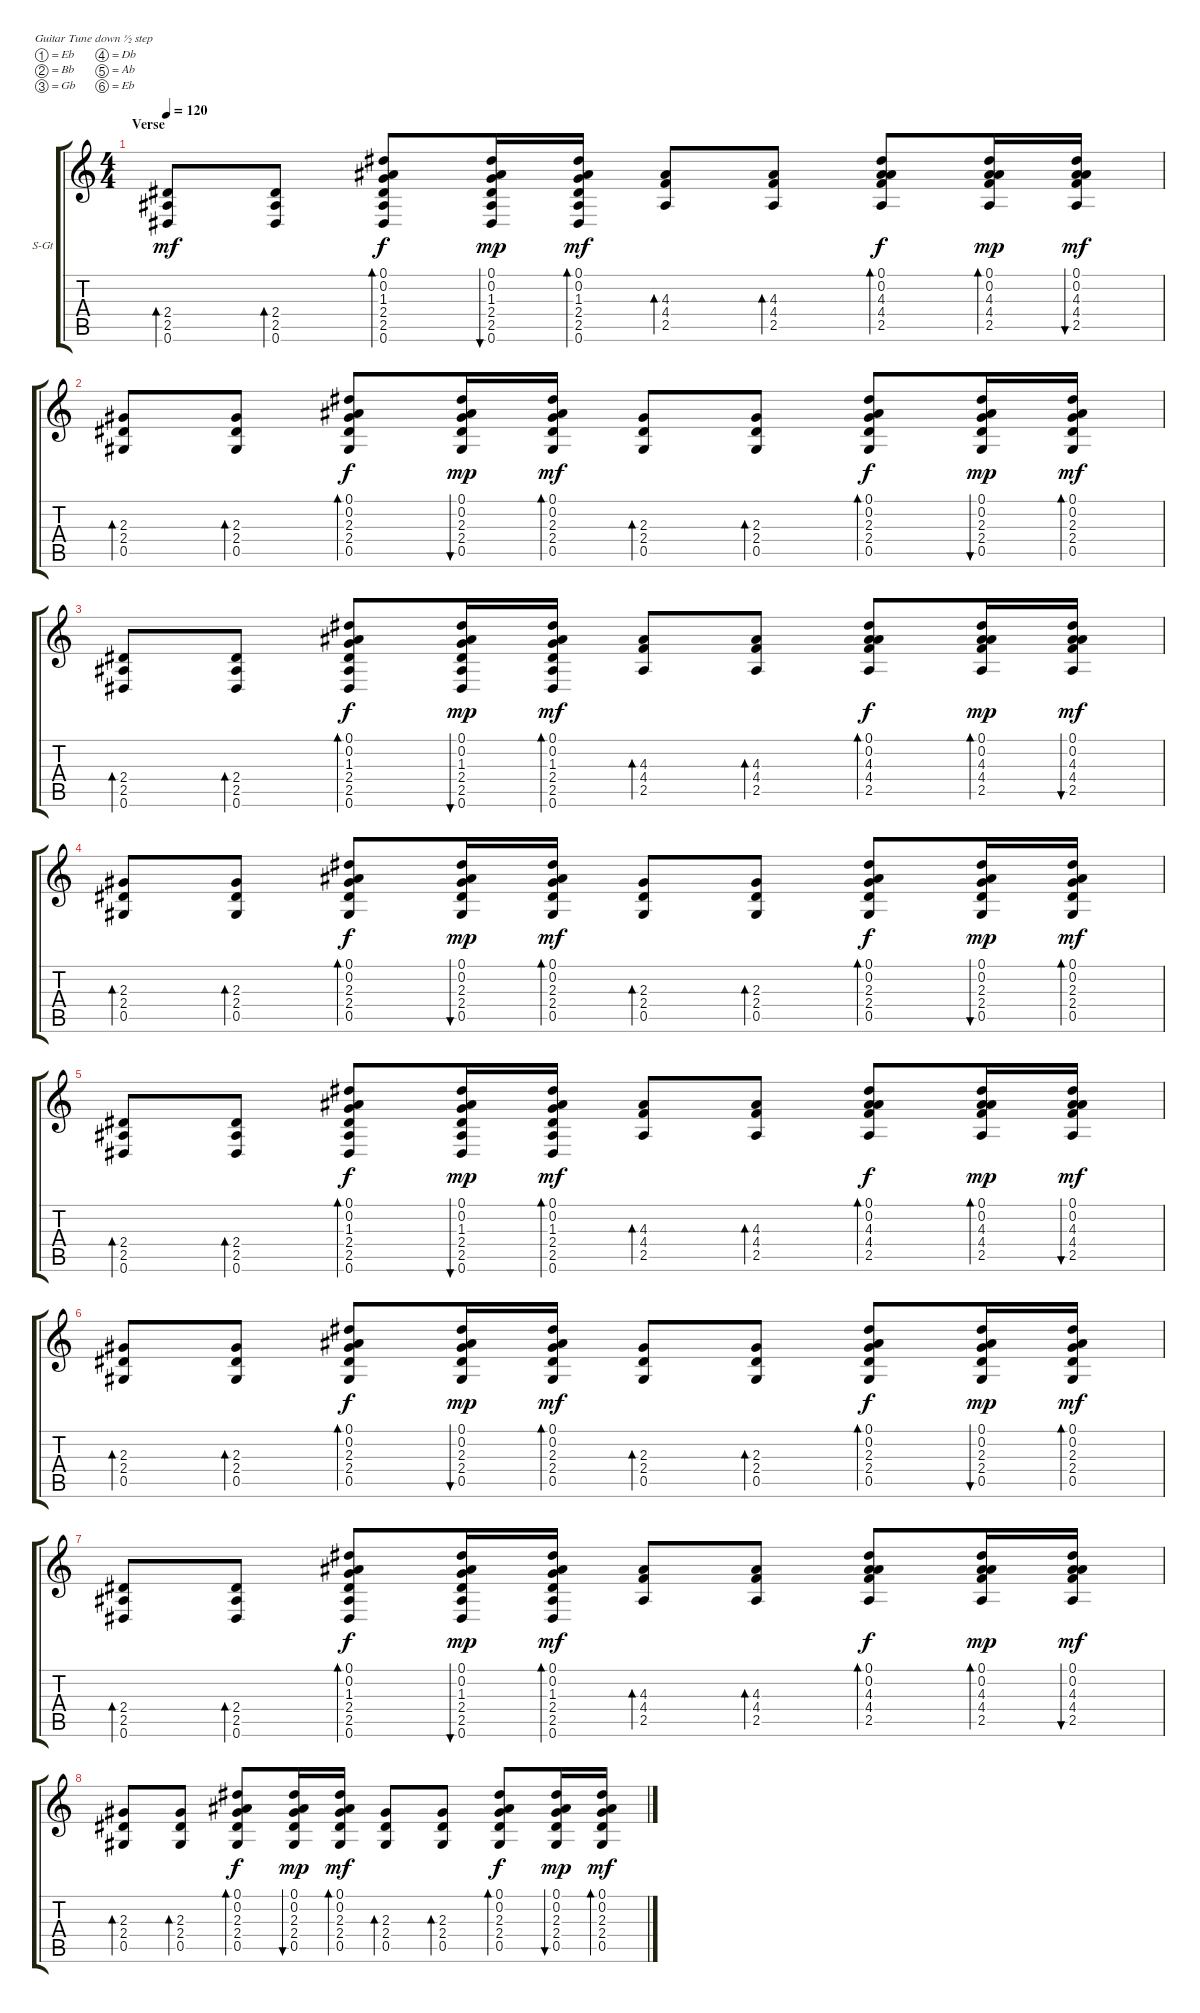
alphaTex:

\defaultSystemsLayout 4
\bracketExtendMode groupsimilarinstruments
\firstSystemTrackNameOrientation horizontal
\otherSystemsTrackNameOrientation horizontal
\track ("Steel Guitar" "S-Gt") {instrument acousticguitarsteel}
\staff {score tabs}
\tuning (Eb4 Bb3 Gb3 Db3 Ab2 Eb2)
\ts (4 4)
\section ("" "Verse")
\tempo 120
\clef g2
\ks c
(0.6 2.5 2.4).8{bd 37 dy mf} (2.5 0.6 2.4).8{bd 37} (0.6 2.5 2.4 1.3 0.2 0.1).8{bd 37 dy f} (0.1 0.2 1.3 2.4 2.5 0.6).16{bu 36 dy mp} (0.6 2.5 2.4 1.3 0.2 0.1).16{bd 36 dy mf} (2.5 4.4 4.3).8{bd 35} (2.5 4.4 4.3).8{bd 34} (2.5 4.4 4.3 0.2 0.1).8{bd 33 dy f} (0.1 0.2 4.3 4.4 2.5).16{bd 33 dy mp} (2.5 4.4 4.3 0.2 0.1).16{bu 33 dy mf} |
(2.4 0.5 2.3).8{bd 37} (0.5 2.4 2.3).8{bd 37} (0.5 2.4 2.3 0.2 0.1).8{bd 37 dy f} (0.1 0.2 2.3 2.4 0.5).16{bu 36 dy mp} (0.5 2.4 2.3 0.2 0.1).16{bd 36 dy mf} (2.4 0.5 2.3).8{bd 37} (0.5 2.4 2.3).8{bd 37} (0.5 2.4 2.3 0.2 0.1).8{bd 37 dy f} (0.1 0.2 2.3 2.4 0.5).16{bu 36 dy mp} (0.5 2.4 2.3 0.2 0.1).16{bd 36 dy mf} |
(0.6 2.5 2.4).8{bd 37} (2.5 0.6 2.4).8{bd 37} (0.6 2.5 2.4 1.3 0.2 0.1).8{bd 37 dy f} (0.1 0.2 1.3 2.4 2.5 0.6).16{bu 36 dy mp} (0.6 2.5 2.4 1.3 0.2 0.1).16{bd 36 dy mf} (2.5 4.4 4.3).8{bd 35} (2.5 4.4 4.3).8{bd 34} (2.5 4.4 4.3 0.2 0.1).8{bd 33 dy f} (0.1 0.2 4.3 4.4 2.5).16{bd 33 dy mp} (2.5 4.4 4.3 0.2 0.1).16{bu 33 dy mf} |
(2.4 0.5 2.3).8{bd 37} (0.5 2.4 2.3).8{bd 37} (0.5 2.4 2.3 0.2 0.1).8{bd 37 dy f} (0.1 0.2 2.3 2.4 0.5).16{bu 36 dy mp} (0.5 2.4 2.3 0.2 0.1).16{bd 36 dy mf} (2.4 0.5 2.3).8{bd 37} (0.5 2.4 2.3).8{bd 37} (0.5 2.4 2.3 0.2 0.1).8{bd 37 dy f} (0.1 0.2 2.3 2.4 0.5).16{bu 36 dy mp} (0.5 2.4 2.3 0.2 0.1).16{bd 36 dy mf} |
(0.6 2.5 2.4).8{bd 37} (2.5 0.6 2.4).8{bd 37} (0.6 2.5 2.4 1.3 0.2 0.1).8{bd 37 dy f} (0.1 0.2 1.3 2.4 2.5 0.6).16{bu 36 dy mp} (0.6 2.5 2.4 1.3 0.2 0.1).16{bd 36 dy mf} (2.5 4.4 4.3).8{bd 35} (2.5 4.4 4.3).8{bd 34} (2.5 4.4 4.3 0.2 0.1).8{bd 33 dy f} (0.1 0.2 4.3 4.4 2.5).16{bd 33 dy mp} (2.5 4.4 4.3 0.2 0.1).16{bu 33 dy mf} |
(2.4 0.5 2.3).8{bd 37} (0.5 2.4 2.3).8{bd 37} (0.5 2.4 2.3 0.2 0.1).8{bd 37 dy f} (0.1 0.2 2.3 2.4 0.5).16{bu 36 dy mp} (0.5 2.4 2.3 0.2 0.1).16{bd 36 dy mf} (2.4 0.5 2.3).8{bd 37} (0.5 2.4 2.3).8{bd 37} (0.5 2.4 2.3 0.2 0.1).8{bd 37 dy f} (0.1 0.2 2.3 2.4 0.5).16{bu 36 dy mp} (0.5 2.4 2.3 0.2 0.1).16{bd 36 dy mf} |
(0.6 2.5 2.4).8{bd 37} (2.5 0.6 2.4).8{bd 37} (0.6 2.5 2.4 1.3 0.2 0.1).8{bd 37 dy f} (0.1 0.2 1.3 2.4 2.5 0.6).16{bu 36 dy mp} (0.6 2.5 2.4 1.3 0.2 0.1).16{bd 36 dy mf} (2.5 4.4 4.3).8{bd 35} (2.5 4.4 4.3).8{bd 34} (2.5 4.4 4.3 0.2 0.1).8{bd 33 dy f} (0.1 0.2 4.3 4.4 2.5).16{bd 33 dy mp} (2.5 4.4 4.3 0.2 0.1).16{bu 33 dy mf} |
(2.4 0.5 2.3).8{bd 37} (0.5 2.4 2.3).8{bd 37} (0.5 2.4 2.3 0.2 0.1).8{bd 37 dy f} (0.1 0.2 2.3 2.4 0.5).16{bu 36 dy mp} (0.5 2.4 2.3 0.2 0.1).16{bd 36 dy mf} (2.4 0.5 2.3).8{bd 37} (0.5 2.4 2.3).8{bd 37} (0.5 2.4 2.3 0.2 0.1).8{bd 37 dy f} (0.1 0.2 2.3 2.4 0.5).16{bu 36 dy mp} (0.5 2.4 2.3 0.2 0.1).16{bd 36 dy mf}
